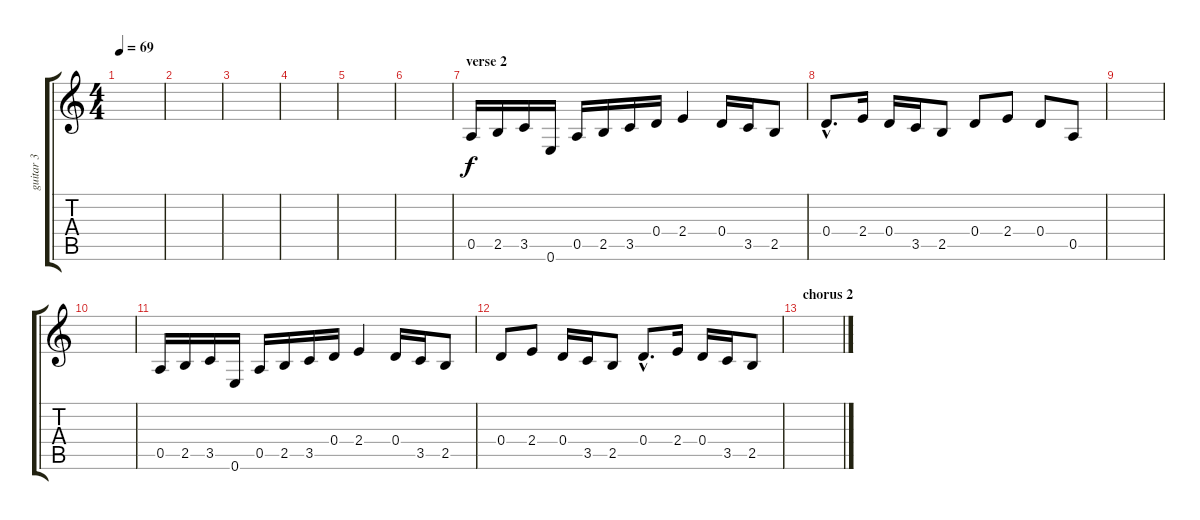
\track ("guitar 3" "guitar 3") {instrument electricguitarclean}
\staff {score tabs}
\tuning (E4 B3 G3 D3 A2 E2) {hide}
\ts (4 4)
\tempo 69
\clef g2
\ks c
|
|
|
|
|
|
\section ("" "verse 2")
0.5.16 2.5.16 3.5.16 0.6.16 0.5.16 2.5.16 3.5.16 0.4.16 2.4.4 0.4.16 3.5.16 2.5.8 |
0.4{hac}.8{d} 2.4.16 0.4.16 3.5.16 2.5.8 0.4.8 2.4.8 0.4.8 0.5.8 |
|
|
0.5.16 2.5.16 3.5.16 0.6.16 0.5.16 2.5.16 3.5.16 0.4.16 2.4.4 0.4.16 3.5.16 2.5.8 |
0.4.8 2.4.8 0.4.16 3.5.16 2.5.8 0.4{hac}.8{d} 2.4.16 0.4.16 3.5.16 2.5.8 |
\section ("" "chorus 2")
